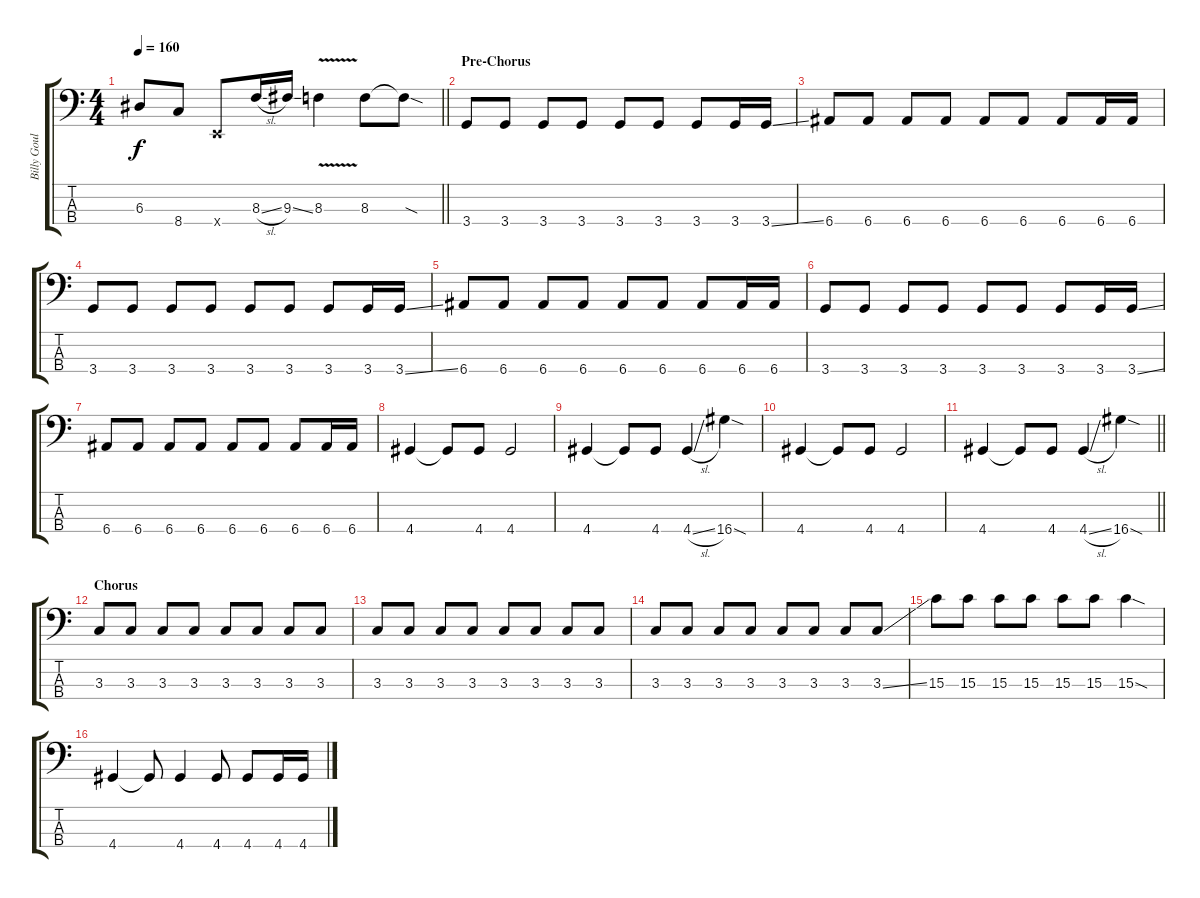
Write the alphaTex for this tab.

\track ("Billy Gould - Bass" "Billy Goul") {instrument slapbass2}
\staff {score tabs}
\tuning (G2 D2 A1 E1) {hide}
\ts (4 4)
\tempo 160
\clef f4
\barLineRight lightlight
\ks c
6.3.8{dy f} 8.4.8 0.4{x}.8 8.3{sl}.16 9.3{ss}.16 8.3{v}.4 8.3.8 8.3{sod t}.8 |
\section ("" "Pre-Chorus")
3.4.8 3.4.8 3.4.8 3.4.8 3.4.8 3.4.8 3.4.8 3.4.16 3.4{ss}.16 |
6.4.8 6.4.8 6.4.8 6.4.8 6.4.8 6.4.8 6.4.8 6.4.16 6.4.16 |
3.4.8 3.4.8 3.4.8 3.4.8 3.4.8 3.4.8 3.4.8 3.4.16 3.4{ss}.16 |
6.4.8 6.4.8 6.4.8 6.4.8 6.4.8 6.4.8 6.4.8 6.4.16 6.4.16 |
3.4.8 3.4.8 3.4.8 3.4.8 3.4.8 3.4.8 3.4.8 3.4.16 3.4{ss}.16 |
6.4.8 6.4.8 6.4.8 6.4.8 6.4.8 6.4.8 6.4.8 6.4.16 6.4.16 |
4.4.4 4.4{t}.8 4.4.8 4.4.2 |
4.4.4 4.4{t}.8 4.4.8 4.4{sl}.4 16.4{sod}.4 |
4.4.4 4.4{t}.8 4.4.8 4.4.2 |
\barLineRight lightlight
4.4.4 4.4{t}.8 4.4.8 4.4{sl}.4 16.4{sod}.4 |
\section ("" "Chorus")
3.3.8 3.3.8 3.3.8 3.3.8 3.3.8 3.3.8 3.3.8 3.3.8 |
3.3.8 3.3.8 3.3.8 3.3.8 3.3.8 3.3.8 3.3.8 3.3.8 |
3.3.8 3.3.8 3.3.8 3.3.8 3.3.8 3.3.8 3.3.8 3.3{ss}.8 |
15.3.8 15.3.8 15.3.8 15.3.8 15.3.8 15.3.8 15.3{sod}.4 |
4.4.4 4.4{t}.8 4.4.4 4.4.8 4.4.8 4.4.16 4.4{ss}.16
